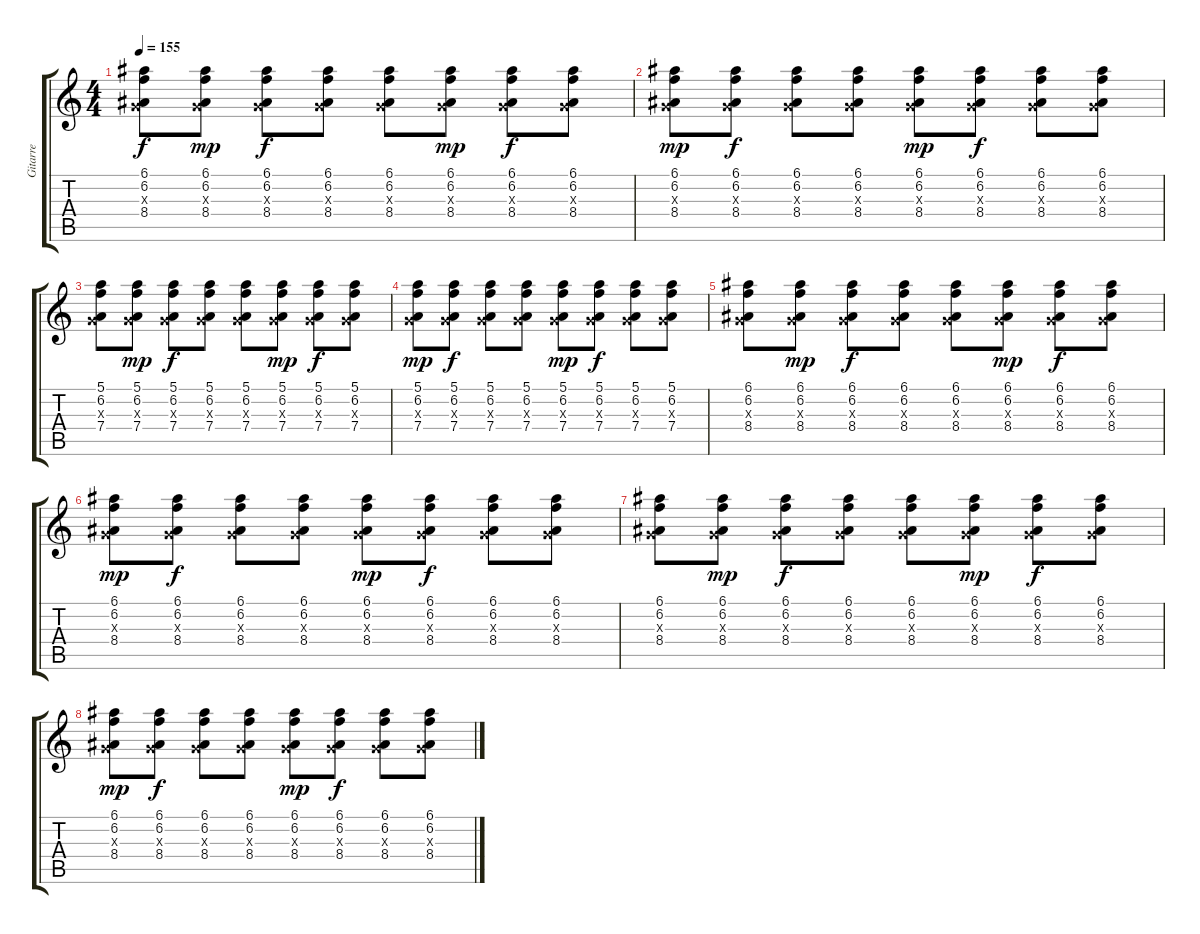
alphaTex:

\track ("Gitarre" "Gitarre") {instrument electricguitarjazz}
\staff {score tabs}
\tuning (E4 B3 G3 D3 A2 E2) {hide}
\ts (4 4)
\tempo 155
\clef g2
\ks c
(6.1 6.2 0.3{x} 8.4).8{dy f volume 8} (6.1 6.2 0.3{x} 8.4).8{dy mp} (6.1 6.2 0.3{x} 8.4).8{dy f} (6.1 6.2 0.3{x} 8.4).8 (6.1 6.2 0.3{x} 8.4).8 (6.1 6.2 0.3{x} 8.4).8{dy mp} (6.1 6.2 0.3{x} 8.4).8{dy f} (6.1 6.2 0.3{x} 8.4).8 |
(6.1 6.2 0.3{x} 8.4).8{dy mp} (6.1 6.2 0.3{x} 8.4).8{dy f} (6.1 6.2 0.3{x} 8.4).8 (6.1 6.2 0.3{x} 8.4).8 (6.1 6.2 0.3{x} 8.4).8{dy mp} (6.1 6.2 0.3{x} 8.4).8{dy f} (6.1 6.2 0.3{x} 8.4).8 (6.1 6.2 0.3{x} 8.4).8 |
(5.1 6.2 0.3{x} 7.4).8 (5.1 6.2 0.3{x} 7.4).8{dy mp} (5.1 6.2 0.3{x} 7.4).8{dy f} (5.1 6.2 0.3{x} 7.4).8 (5.1 6.2 0.3{x} 7.4).8 (5.1 6.2 0.3{x} 7.4).8{dy mp} (5.1 6.2 0.3{x} 7.4).8{dy f} (5.1 6.2 0.3{x} 7.4).8 |
(5.1 6.2 0.3{x} 7.4).8{dy mp} (5.1 6.2 0.3{x} 7.4).8{dy f} (5.1 6.2 0.3{x} 7.4).8 (5.1 6.2 0.3{x} 7.4).8 (5.1 6.2 0.3{x} 7.4).8{dy mp} (5.1 6.2 0.3{x} 7.4).8{dy f} (5.1 6.2 0.3{x} 7.4).8 (5.1 6.2 0.3{x} 7.4).8 |
(6.1 6.2 0.3{x} 8.4).8{volume 8} (6.1 6.2 0.3{x} 8.4).8{dy mp} (6.1 6.2 0.3{x} 8.4).8{dy f} (6.1 6.2 0.3{x} 8.4).8 (6.1 6.2 0.3{x} 8.4).8 (6.1 6.2 0.3{x} 8.4).8{dy mp} (6.1 6.2 0.3{x} 8.4).8{dy f} (6.1 6.2 0.3{x} 8.4).8 |
(6.1 6.2 0.3{x} 8.4).8{dy mp} (6.1 6.2 0.3{x} 8.4).8{dy f} (6.1 6.2 0.3{x} 8.4).8 (6.1 6.2 0.3{x} 8.4).8 (6.1 6.2 0.3{x} 8.4).8{dy mp} (6.1 6.2 0.3{x} 8.4).8{dy f} (6.1 6.2 0.3{x} 8.4).8 (6.1 6.2 0.3{x} 8.4).8 |
(6.1 6.2 0.3{x} 8.4).8{volume 8} (6.1 6.2 0.3{x} 8.4).8{dy mp} (6.1 6.2 0.3{x} 8.4).8{dy f} (6.1 6.2 0.3{x} 8.4).8 (6.1 6.2 0.3{x} 8.4).8 (6.1 6.2 0.3{x} 8.4).8{dy mp} (6.1 6.2 0.3{x} 8.4).8{dy f} (6.1 6.2 0.3{x} 8.4).8 |
(6.1 6.2 0.3{x} 8.4).8{dy mp} (6.1 6.2 0.3{x} 8.4).8{dy f} (6.1 6.2 0.3{x} 8.4).8 (6.1 6.2 0.3{x} 8.4).8 (6.1 6.2 0.3{x} 8.4).8{dy mp} (6.1 6.2 0.3{x} 8.4).8{dy f} (6.1 6.2 0.3{x} 8.4).8 (6.1 6.2 0.3{x} 8.4).8
